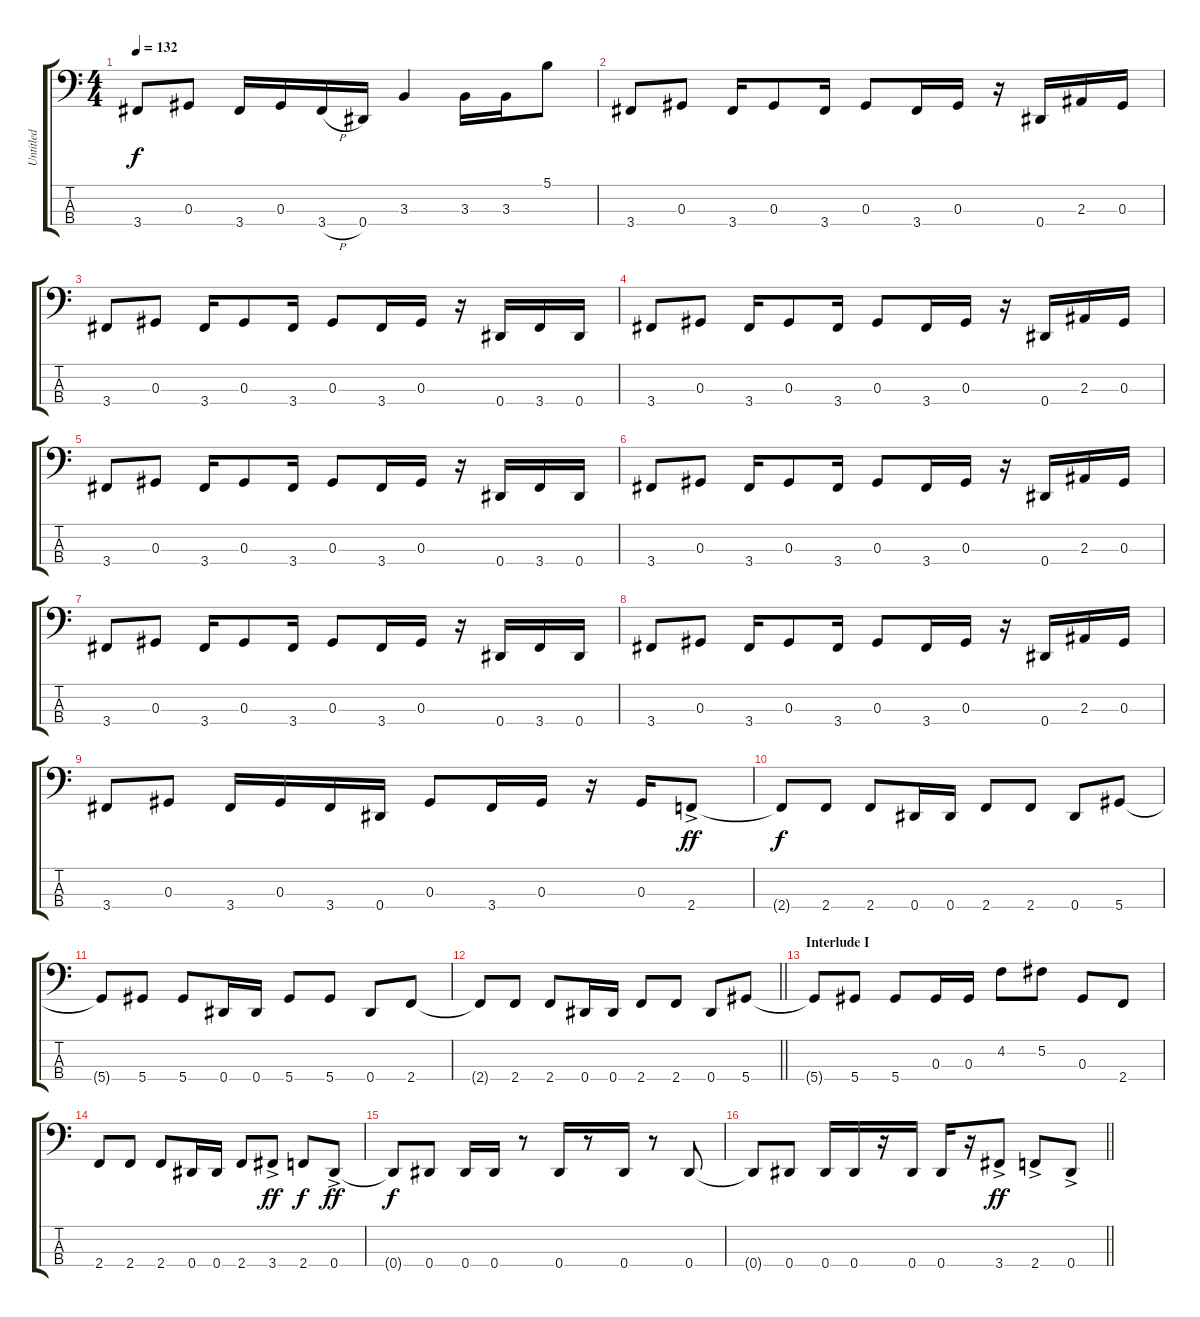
\track ("Untitled" "Untitled") {instrument electricbasspick}
\staff {score tabs}
\tuning (Gb2 Db2 Ab1 Eb1) {hide}
\ts (4 4)
\tempo 132
\clef f4
\ks c
3.4.8{dy f} 0.3.8 3.4.16 0.3.16 3.4{h}.16 0.4.16 3.3.4 3.3.16 3.3.16 5.1.8 |
3.4.8 0.3.8 3.4.16 0.3.8 3.4.16 0.3.8 3.4.16 0.3.16 r.16 0.4.16 2.3.16 0.3.16 |
3.4.8 0.3.8 3.4.16 0.3.8 3.4.16 0.3.8 3.4.16 0.3.16 r.16 0.4.16 3.4.16 0.4.16 |
3.4.8 0.3.8 3.4.16 0.3.8 3.4.16 0.3.8 3.4.16 0.3.16 r.16 0.4.16 2.3.16 0.3.16 |
3.4.8 0.3.8 3.4.16 0.3.8 3.4.16 0.3.8 3.4.16 0.3.16 r.16 0.4.16 3.4.16 0.4.16 |
3.4.8 0.3.8 3.4.16 0.3.8 3.4.16 0.3.8 3.4.16 0.3.16 r.16 0.4.16 2.3.16 0.3.16 |
3.4.8 0.3.8 3.4.16 0.3.8 3.4.16 0.3.8 3.4.16 0.3.16 r.16 0.4.16 3.4.16 0.4.16 |
3.4.8 0.3.8 3.4.16 0.3.8 3.4.16 0.3.8 3.4.16 0.3.16 r.16 0.4.16 2.3.16 0.3.16 |
3.4.8 0.3.8 3.4.16 0.3.16 3.4.16 0.4.16 0.3.8 3.4.16 0.3.16 r.16 0.3.16 2.4{ac}.8{dy ff} |
2.4{t}.8{dy f} 2.4.8 2.4.8 0.4.16 0.4.16 2.4.8 2.4.8 0.4.8 5.4.8 |
5.4{t}.8 5.4.8 5.4.8 0.4.16 0.4.16 5.4.8 5.4.8 0.4.8 2.4.8 |
\barLineRight lightlight
2.4{t}.8 2.4.8 2.4.8 0.4.16 0.4.16 2.4.8 2.4.8 0.4.8 5.4.8 |
\section ("" "Interlude I")
5.4{t}.8 5.4.8 5.4.8 0.3.16 0.3.16 4.2.8 5.2.8 0.3.8 2.4.8 |
2.4.8 2.4.8 2.4.8 0.4.16 0.4.16 2.4.8 3.4{ac}.8{dy ff} 2.4.8{dy f} 0.4{ac}.8{dy ff} |
0.4{t}.8{dy f} 0.4.8 0.4.16 0.4.16 r.8 0.4.16 r.8 0.4.16 r.8 0.4.8 |
\barLineRight lightlight
0.4{t}.8 0.4.8 0.4.16 0.4.16 r.16 0.4.16 0.4.16 r.16 3.4{ac}.8{dy ff} 2.4{ac}.8 0.4{ac}.8
